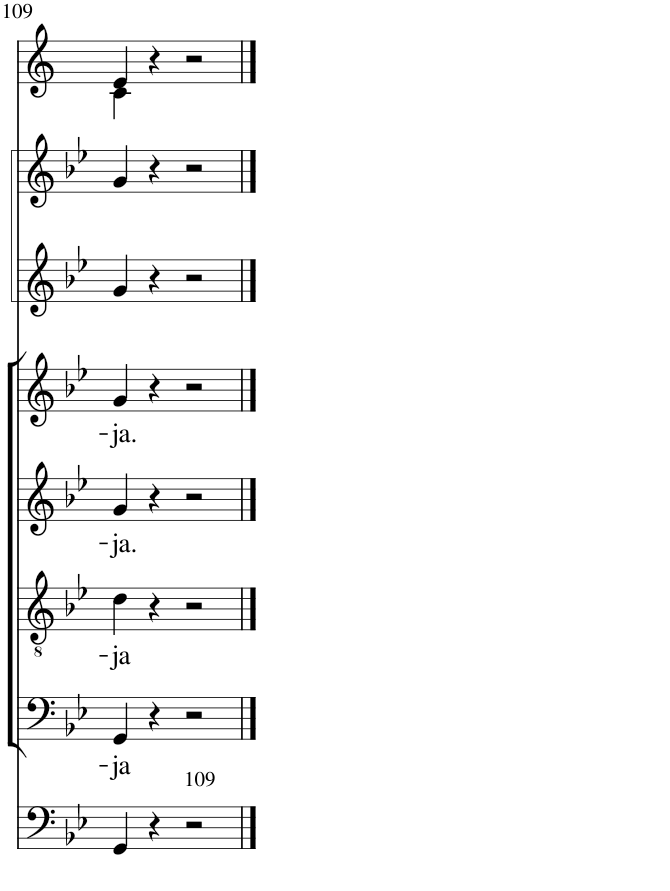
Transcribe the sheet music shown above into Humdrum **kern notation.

**kern	**kern	**text	**kern	**text	**kern	**text	**kern	**text	**kern	**kern	**kern
*part8	*part7	*part7	*part6	*part6	*part5	*part5	*part4	*part4	*part3	*part2	*part1
*staff8	*staff7	*staff7	*staff6	*staff6	*staff5	*staff5	*staff4	*staff4	*staff3	*staff2	*staff1
*I"Organ	*I"Voice	*	*I"Tenor	*	*I"Alto	*	*I"Voice	*	*I"Violino 2	*I"Violino 1	*I"Clarini in B[b]
*	*	*	*	*	*	*	*	*	*I'Vln	*I'Vln	*
!!LO:PB:g=z
*clefF4	*clefF4	*	*clefGv2	*	*clefG2	*	*clefG2	*	*clefG2	*clefG2	*clefG2
*	*	*	*	*	*	*	*	*	*	*	*Trd1c2
*k[b-e-]	*k[b-e-]	*	*k[b-e-]	*	*k[b-e-]	*	*k[b-e-]	*	*k[b-e-]	*k[b-e-]	*k[]
*M2/2	*M2/2	*	*M2/2	*	*M2/2	*	*M2/2	*	*M2/2	*M2/2	*M2/2
*met(c|)	*met(c|)	*	*met(c|)	*	*met(c|)	*	*met(c|)	*	*met(c|)	*met(c|)	*met(c|)
=109	=109	=109	=109	=109	=109	=109	=109	=109	=109	=109	=109
!	!	!LO:LY:b	!	!LO:LY:b	!	!LO:LY:b	!	!LO:LY:b	!	!	!
*	*	*	*	*	*	*	*	*	*	*	*^
4GG/	4GG/	-ja	4d\	-ja	4g/	-ja.	4g/	-ja.	4g/	4g/	4e/	4c\
4r	4r	.	4r	.	4r	.	4r	.	4r	4r	4r	2.ryy
!LO:TX:a:t=109	!	!	!	!	!	!	!	!	!	!	!	!
2r	2r	.	2r	.	2r	.	2r	.	2r	2r	2r	.
*	*	*	*	*	*	*	*	*	*	*	*v	*v
==	==	==	==	==	==	==	==	==	==	==	==
*-	*-	*-	*-	*-	*-	*-	*-	*-	*-	*-	*-
